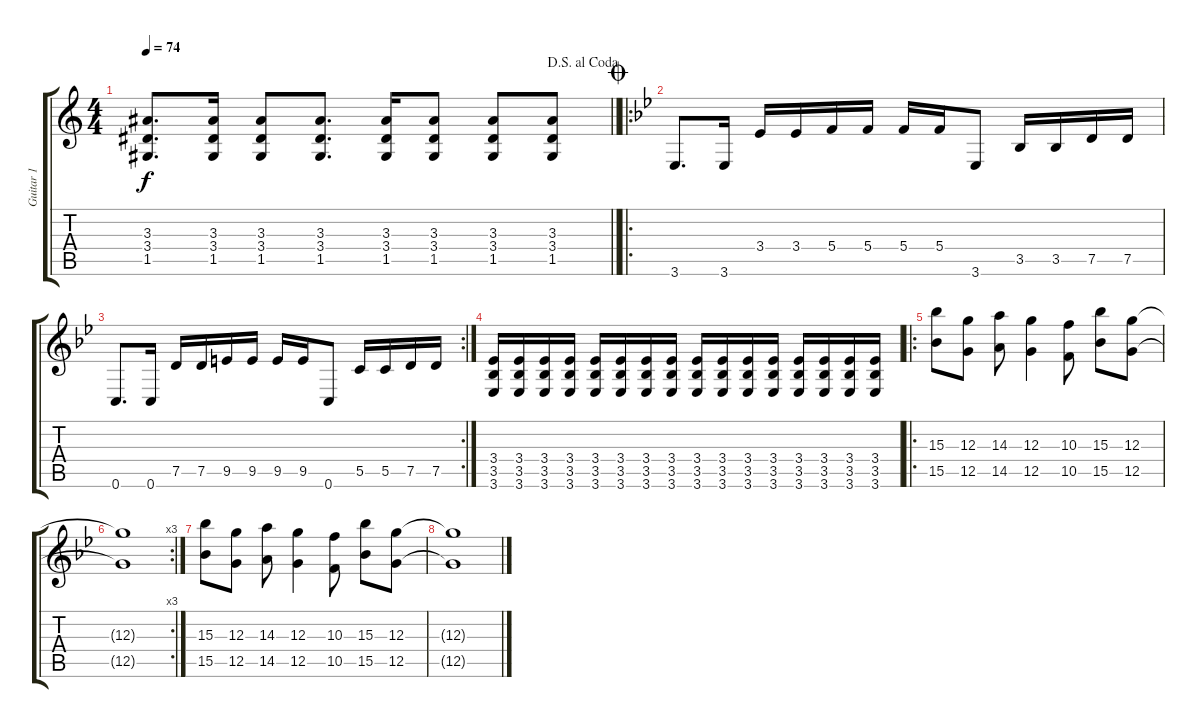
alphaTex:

\track ("Guitar 1" "Guitar 1") {instrument overdrivenguitar}
\staff {score tabs}
\tuning (E4 C4 G3 C3 G2 C2) {hide}
\ts (4 4)
\jump dalsegnoalcoda
\tempo 74
\clef g2
\barLineRight lightlight
\ks c
(3.3 3.4 1.5).8{d dy f} (3.3 3.4 1.5).16 (3.3 3.4 1.5).8 (3.3 3.4 1.5).8{d} (3.3 3.4 1.5).16 (3.3 3.4 1.5).8 (3.3 3.4 1.5).8 (3.3 3.4 1.5).8 |
\ro
\jump coda
\ks gminor
3.6.8{d} 3.6.16 3.4.16 3.4.16 5.4.16 5.4.16 5.4.16 5.4.16 3.6.8 3.5.16 3.5.16 7.5.16 7.5.16 |
\rc 2
0.6.8{d} 0.6.16 7.5.16 7.5.16 9.5.16 9.5.16 9.5.16 9.5.16 0.6.8 5.5.16 5.5.16 7.5.16 7.5.16 |
(3.4 3.5 3.6).16 (3.4 3.5 3.6).16 (3.4 3.5 3.6).16 (3.4 3.5 3.6).16 (3.4 3.5 3.6).16 (3.4 3.5 3.6).16 (3.4 3.5 3.6).16 (3.4 3.5 3.6).16 (3.4 3.5 3.6).16 (3.4 3.5 3.6).16 (3.4 3.5 3.6).16 (3.4 3.5 3.6).16 (3.4 3.5 3.6).16 (3.4 3.5 3.6).16 (3.4 3.5 3.6).16 (3.4 3.5 3.6).16 |
\ro
(15.3 15.5).8 (12.3 12.5).8 (14.3 14.5).8 (12.3 12.5).4 (10.3 10.5).8 (15.3 15.5).8 (12.3 12.5).8 |
\rc 3
(12.3{t} 12.5{t}).1 |
(15.3 15.5).8 (12.3 12.5).8 (14.3 14.5).8 (12.3 12.5).4 (10.3 10.5).8 (15.3 15.5).8 (12.3 12.5).8 |
(12.3{t} 12.5{t}).1
